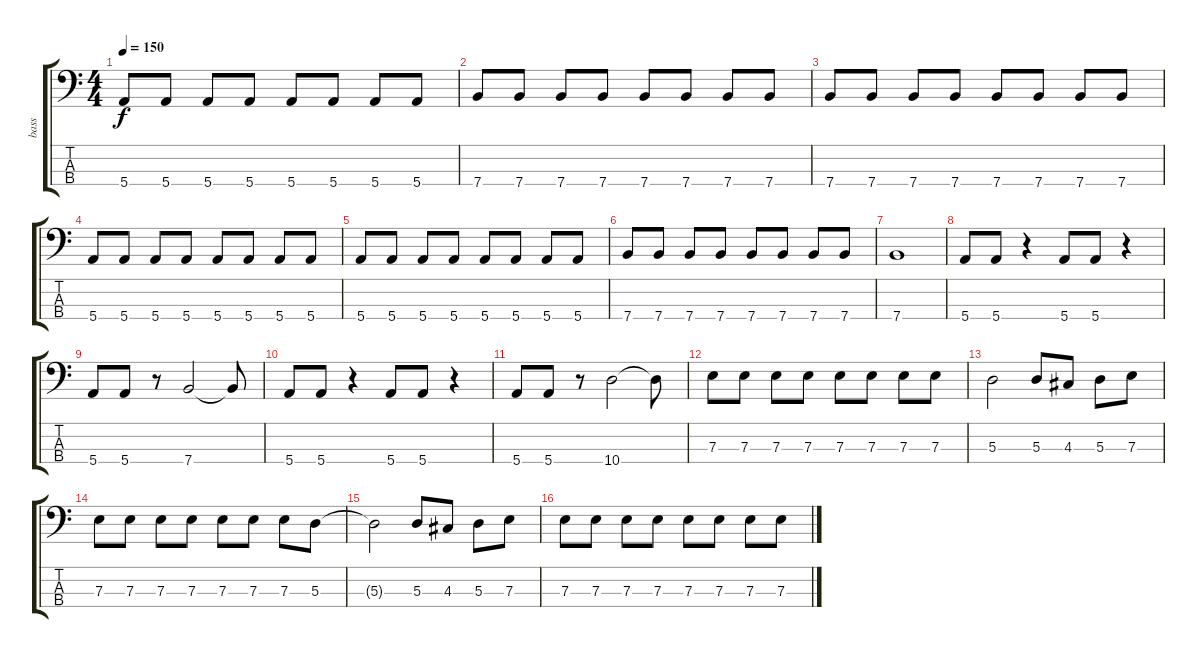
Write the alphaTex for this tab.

\track ("bass" "bass") {instrument electricbassfinger}
\staff {score tabs}
\tuning (G2 D2 A1 E1) {hide}
\ts (4 4)
\tempo 150
\clef f4
\ks c
5.4.8{dy f} 5.4.8 5.4.8 5.4.8 5.4.8 5.4.8 5.4.8 5.4.8 |
7.4.8 7.4.8 7.4.8 7.4.8 7.4.8 7.4.8 7.4.8 7.4.8 |
7.4.8 7.4.8 7.4.8 7.4.8 7.4.8 7.4.8 7.4.8 7.4.8 |
5.4.8 5.4.8 5.4.8 5.4.8 5.4.8 5.4.8 5.4.8 5.4.8 |
5.4.8 5.4.8 5.4.8 5.4.8 5.4.8 5.4.8 5.4.8 5.4.8 |
7.4.8 7.4.8 7.4.8 7.4.8 7.4.8 7.4.8 7.4.8 7.4.8 |
7.4.1 |
5.4.8 5.4.8 r.4 5.4.8 5.4.8 r.4 |
5.4.8 5.4.8 r.8 7.4.2 7.4{t}.8 |
5.4.8 5.4.8 r.4 5.4.8 5.4.8 r.4 |
5.4.8 5.4.8 r.8 10.4.2 10.4{t}.8 |
7.3.8 7.3.8 7.3.8 7.3.8 7.3.8 7.3.8 7.3.8 7.3.8 |
5.3.2 5.3.8 4.3.8 5.3.8 7.3.8 |
7.3.8 7.3.8 7.3.8 7.3.8 7.3.8 7.3.8 7.3.8 5.3.8 |
5.3{t}.2 5.3.8 4.3.8 5.3.8 7.3.8 |
7.3.8 7.3.8 7.3.8 7.3.8 7.3.8 7.3.8 7.3.8 7.3.8
